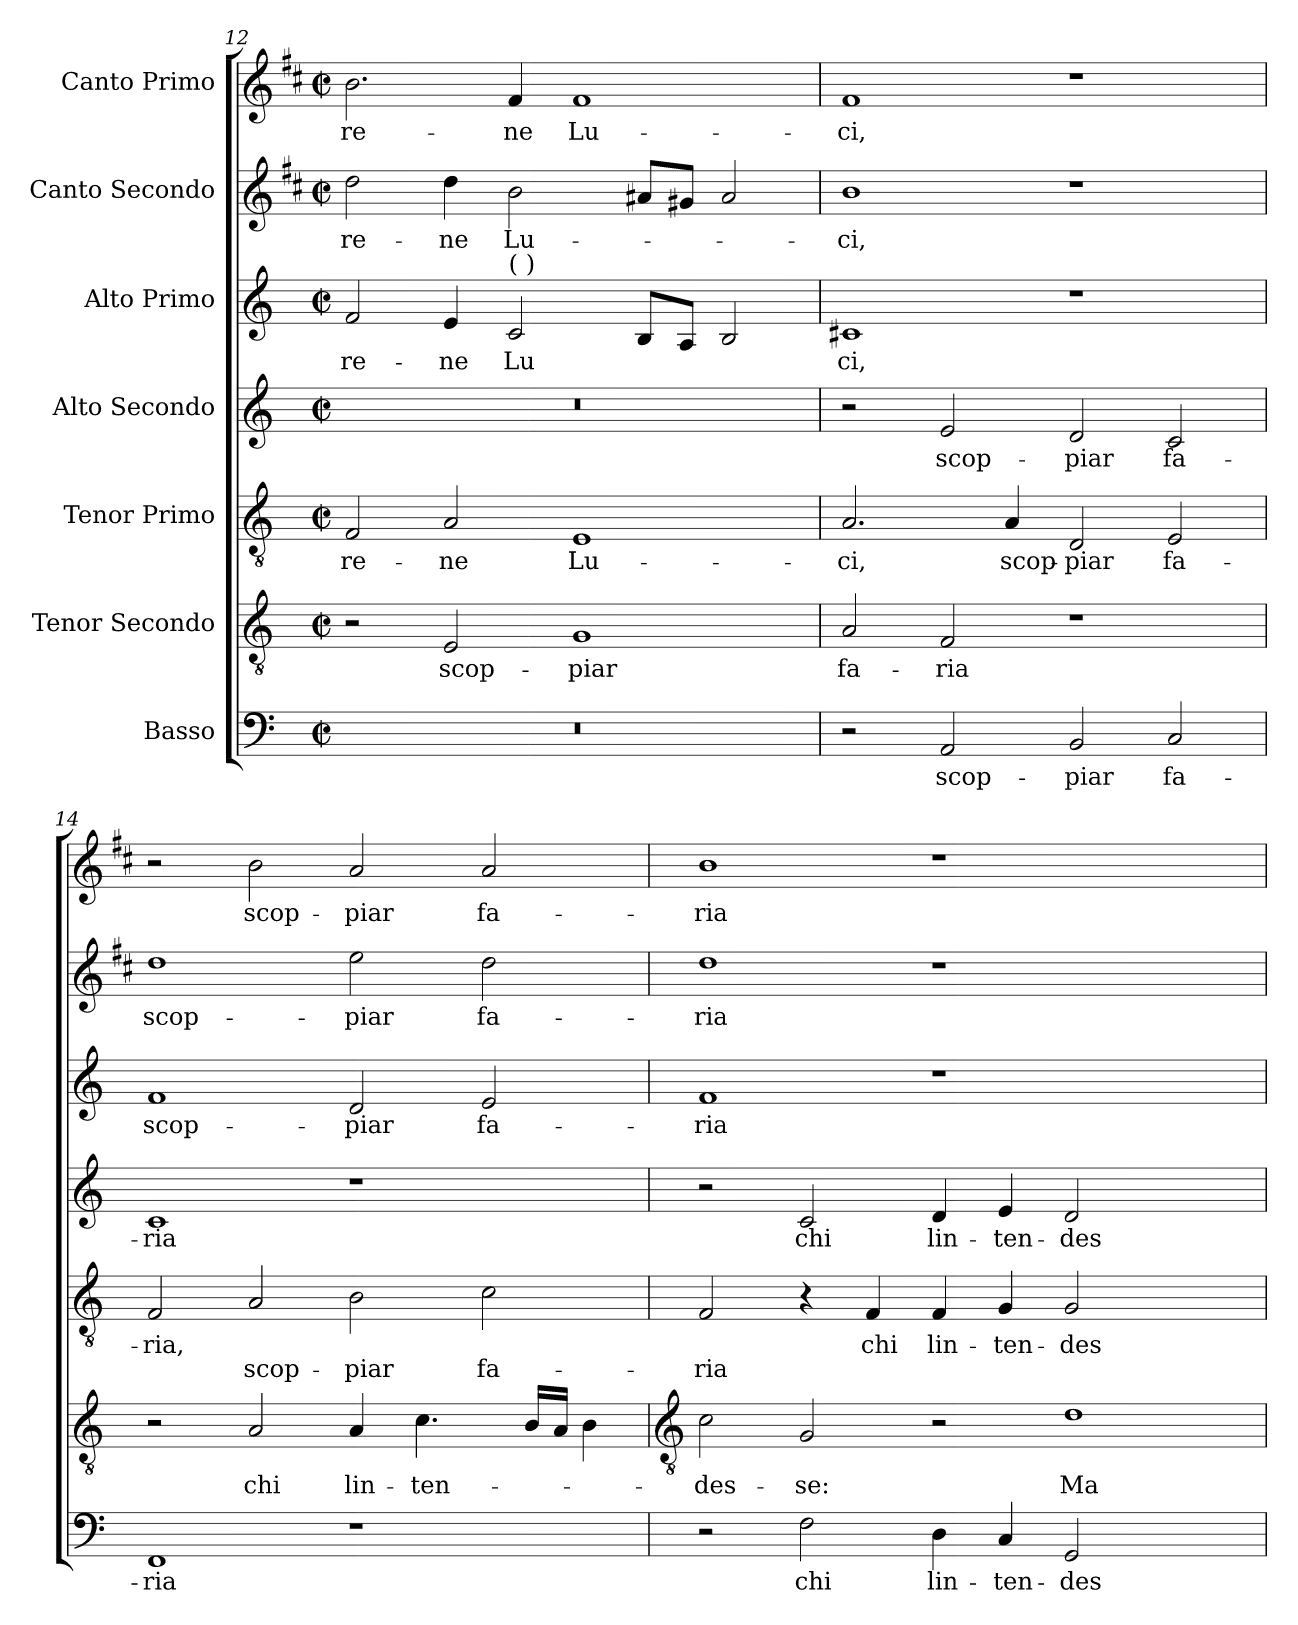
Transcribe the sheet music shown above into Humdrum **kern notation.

**kern	**text	**kern	**text	**kern	**text	**text	**kern	**text	**kern	**text	**kern	**text	**kern	**text
*part7	*part7	*part6	*part6	*part5	*part5	*part5	*part4	*part4	*part3	*part3	*part2	*part2	*part1	*part1
*staff7	*staff7	*staff6	*staff6	*staff5	*staff5	*staff5	*staff4	*staff4	*staff3	*staff3	*staff2	*staff2	*staff1	*staff1
*I"Basso	*	*I"Tenor Secondo	*	*I"Tenor Primo	*	*	*I"Alto Secondo	*	*I"Alto Primo	*	*I"Canto Secondo	*	*I"Canto Primo	*
*clefF4	*	*clefGv2	*	*clefGv2	*	*	*clefG2	*	*clefG2	*	*clefG2	*	*clefG2	*
*	*	*	*	*	*	*	*	*	*	*	*ITrd1c2	*	*ITrd1c2	*
*k[]	*	*k[]	*	*k[]	*	*	*k[]	*	*k[]	*	*k[]	*	*k[]	*
*C:	*	*C:	*	*C:	*	*	*C:	*	*C:	*	*C:	*	*C:	*
*M4/2	*	*M4/2	*	*M4/2	*	*	*M4/2	*	*M4/2	*	*M4/2	*	*M4/2	*
*met(c|)	*	*met(c|)	*	*met(c|)	*	*	*met(c|)	*	*met(c|)	*	*met(c|)	*	*met(c|)	*
=12	=12	=12	=12	=12	=12	=12	=12	=12	=12	=12	=12	=12	=12	=12
!	!	!	!	!	!LO:LY:b	!	!	!	!	!LO:LY:b	!	!LO:LY:b	!	!LO:LY:b
0r	.	2r	.	2F	-re-	.	0r	.	2f	-re-	2cc	-re-	2.a	-re-
!	!	!	!LO:LY:b	!	!LO:LY:b	!	!	!	!	!LO:LY:b	!	!LO:LY:b	!	!
.	.	2E	scop-	2A	-ne	.	.	.	4e	-ne	4cc	-ne	.	.
!	!	!	!	!	!	!	!	!	!LO:TX:a:t=(  )	!	!	!	!	!
!	!	!	!	!	!	!	!	!	!	!LO:LY:b	!	!LO:LY:b	!	!LO:LY:b
.	.	.	.	.	.	.	.	.	2c	Lu	2a	Lu-	4e	-ne
!	!	!	!LO:LY:b	!	!LO:LY:b	!	!	!	!	!	!	!	!	!LO:LY:b
.	.	1G	-piar	1E	Lu-	.	.	.	.	.	.	.	1e	Lu-
.	.	.	.	.	.	.	.	.	8BL	.	8g#L	.	.	.
.	.	.	.	.	.	.	.	.	8AJ	.	8f#XJ	.	.	.
.	.	.	.	.	.	.	.	.	2B	.	2g#	.	.	.
=13	=13	=13	=13	=13	=13	=13	=13	=13	=13	=13	=13	=13	=13	=13
!	!	!	!LO:LY:b	!	!LO:LY:b	!	!	!	!	!LO:LY:b	!	!LO:LY:b	!	!LO:LY:b
2r	.	2A	fa-	2.A	-ci,	.	2r	.	1c#X	ci,	1a	-ci,	1e	-ci,
!	!LO:LY:b	!	!LO:LY:b	!	!	!	!	!LO:LY:b	!	!	!	!	!	!
2AA	scop-	2F	-ria	.	.	.	2e	scop-	.	.	.	.	.	.
!	!	!	!	!	!LO:LY:b	!	!	!	!	!	!	!	!	!
.	.	.	.	4A	scop-	.	.	.	.	.	.	.	.	.
!	!LO:LY:b	!	!	!	!LO:LY:b	!	!	!LO:LY:b	!	!	!	!	!	!
2BB	-piar	1r	.	2D	-piar	.	2d	-piar	1r	.	1r	.	1r	.
!	!LO:LY:b	!	!	!	!LO:LY:b	!	!	!LO:LY:b	!	!	!	!	!	!
2C	fa-	.	.	2E	fa-	.	2c	fa-	.	.	.	.	.	.
=14	=14	=14	=14	=14	=14	=14	=14	=14	=14	=14	=14	=14	=14	=14
!	!LO:LY:b	!	!	!	!LO:LY:b	!	!	!LO:LY:b	!	!LO:LY:b	!	!LO:LY:b	!	!
1FF	-ria	2r	.	2F	-ria,	.	1c	-ria	1f	scop-	1cc	scop-	2r	.
!	!	!	!LO:LY:b	!	!	!LO:LY:b	!	!	!	!	!	!	!	!LO:LY:b
.	.	2A	chi	2A	.	scop-	.	.	.	.	.	.	2a	scop-
!	!	!	!LO:LY:b	!	!	!LO:LY:b	!	!	!	!LO:LY:b	!	!LO:LY:b	!	!LO:LY:b
1r	.	4A	lin-	2B	.	-piar	1r	.	2d	-piar	2dd	-piar	2g	-piar
!	!	!	!LO:LY:b	!	!	!	!	!	!	!	!	!	!	!
.	.	4.c	-ten-	.	.	.	.	.	.	.	.	.	.	.
!	!	!	!	!	!	!LO:LY:b	!	!	!	!LO:LY:b	!	!LO:LY:b	!	!LO:LY:b
.	.	.	.	2c	.	fa-	.	.	2e	fa-	2cc	fa-	2g	fa-
.	.	16BLL	.	.	.	.	.	.	.	.	.	.	.	.
.	.	16AJJ	.	.	.	.	.	.	.	.	.	.	.	.
.	.	4B	.	.	.	.	.	.	.	.	.	.	.	.
!!LO:LB:g=z
=15	=15	=15	=15	=15	=15	=15	=15	=15	=15	=15	=15	=15	=15	=15
*	*	*clefGv2	*	*	*	*	*	*	*	*	*	*	*	*
!	!	!	!LO:LY:b	!	!	!LO:LY:b	!	!	!	!LO:LY:b	!	!LO:LY:b	!	!LO:LY:b
2r	.	2c	-des-	2F	.	-ria	2r	.	1f	-ria	1cc	-ria	1a	-ria
!	!LO:LY:b	!	!LO:LY:b	!	!	!	!	!LO:LY:b	!	!	!	!	!	!
2F	chi	2G	-se:	4r	.	.	2c	chi	.	.	.	.	.	.
!	!	!	!	!	!LO:LY:b	!	!	!	!	!	!	!	!	!
.	.	.	.	4F	chi	.	.	.	.	.	.	.	.	.
!	!LO:LY:b	!	!	!	!LO:LY:b	!	!	!LO:LY:b	!	!	!	!	!	!
4D	lin-	2r	.	4F	lin-	.	4d	lin-	1r	.	1r	.	1r	.
!	!LO:LY:b	!	!	!	!LO:LY:b	!	!	!LO:LY:b	!	!	!	!	!	!
4C	-ten-	.	.	4G	-ten-	.	4e	-ten-	.	.	.	.	.	.
!	!LO:LY:b	!	!LO:LY:b	!	!LO:LY:b	!	!	!LO:LY:b	!	!	!	!	!	!
2GG	-des-	1d	Ma	2G	-des-	.	2d	-des-	.	.	.	.	.	.
2ryy	.	.	.	2ryy	.	.	2ryy	.	2ryy	.	2ryy	.	2ryy	.
=	=	=	=	=	=	=	=	=	=	=	=	=	=	=
*-	*-	*-	*-	*-	*-	*-	*-	*-	*-	*-	*-	*-	*-	*-
